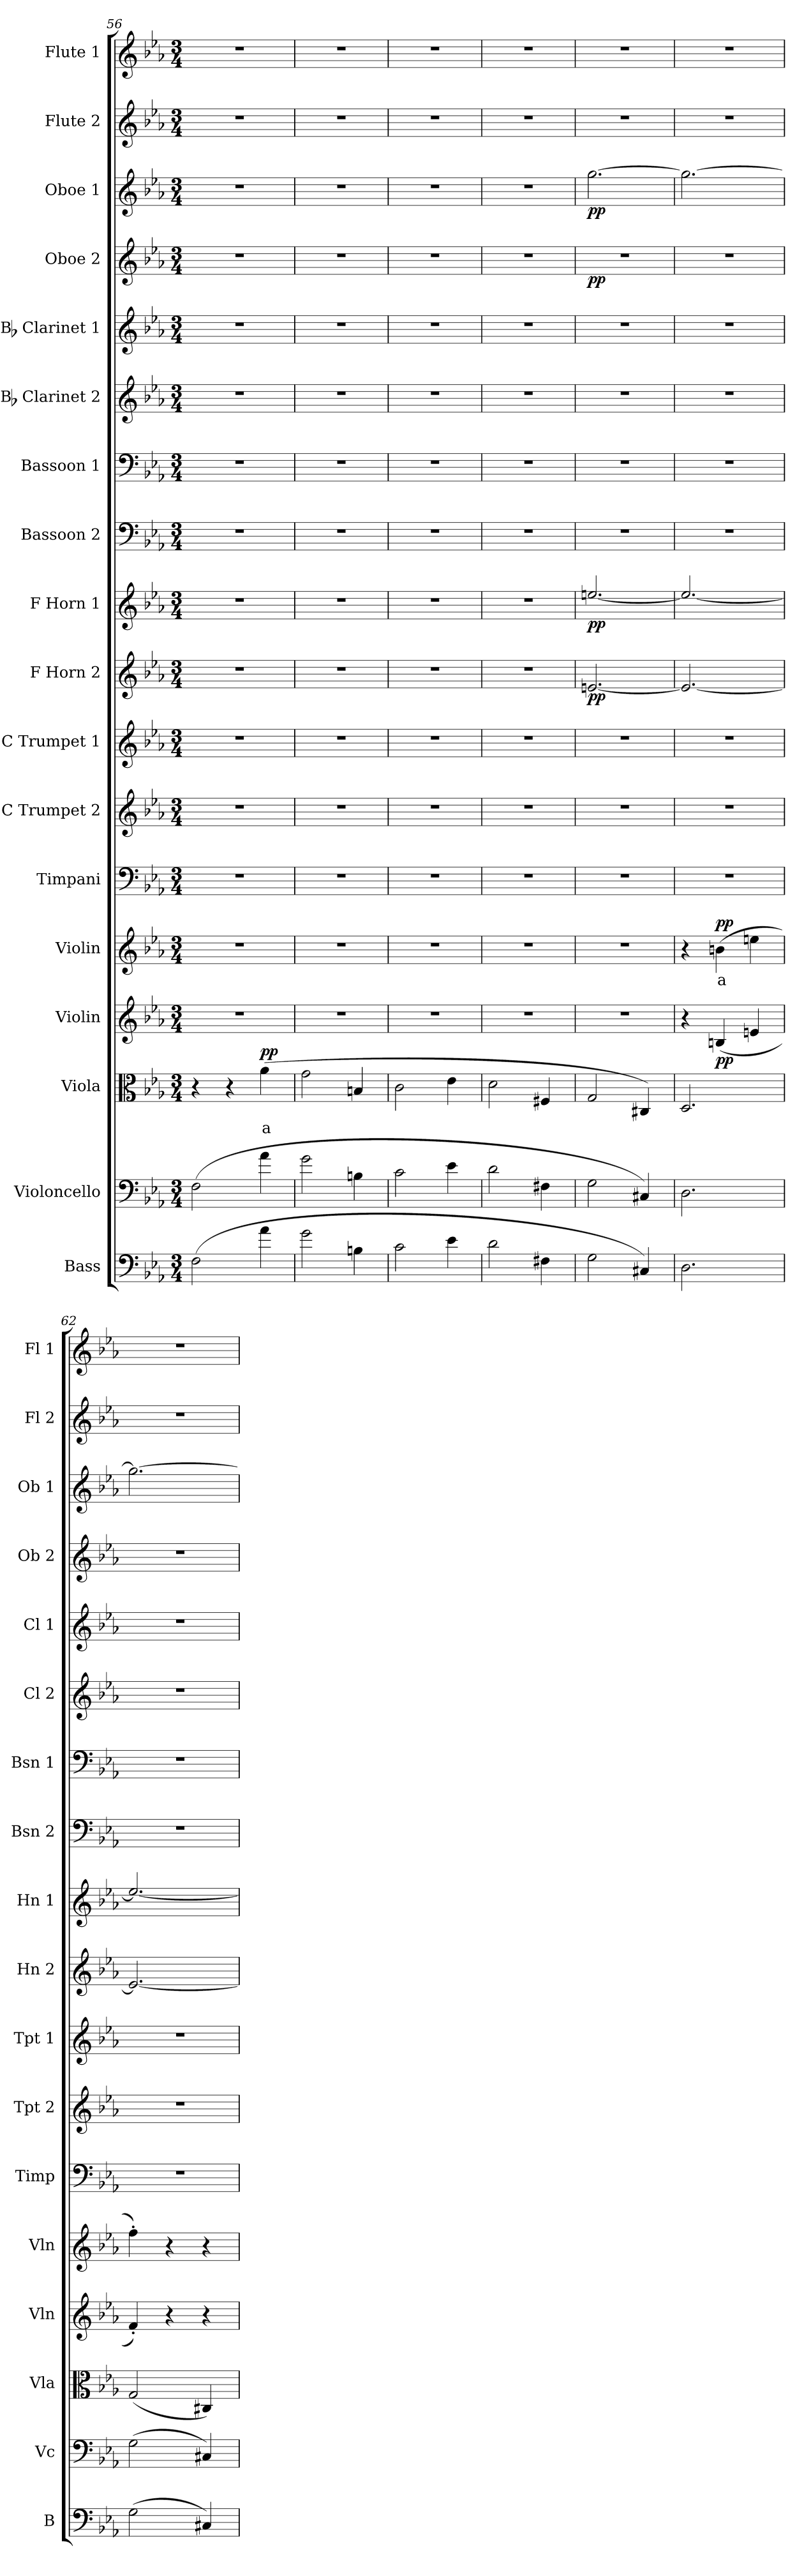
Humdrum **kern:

**kern	**kern	**kern	**text	**dynam	**kern	**dynam	**kern	**text	**dynam	**kern	**kern	**kern	**kern	**dynam	**kern	**dynam	**kern	**kern	**kern	**kern	**kern	**dynam	**kern	**dynam	**kern	**kern
*part18	*part17	*part16	*part16	*part16	*part15	*part15	*part14	*part14	*part14	*part13	*part12	*part11	*part10	*part10	*part9	*part9	*part8	*part7	*part6	*part5	*part4	*part4	*part3	*part3	*part2	*part1
*staff18	*staff17	*staff16	*staff16	*staff16	*staff15	*staff15	*staff14	*staff14	*staff14	*staff13	*staff12	*staff11	*staff10	*staff10	*staff9	*staff9	*staff8	*staff7	*staff6	*staff5	*staff4	*staff4	*staff3	*staff3	*staff2	*staff1
*I"Bass	*I"Violoncello	*I"Viola	*	*	*I"Violin	*	*I"Violin	*	*	*I"Timpani	*I"C Trumpet 2	*I"C Trumpet 1	*I"F Horn 2	*	*I"F Horn 1	*	*I"Bassoon 2	*I"Bassoon 1	*I"Bb Clarinet 2	*I"Bb Clarinet 1	*I"Oboe 2	*	*I"Oboe 1	*	*I"Flute 2	*I"Flute 1
*I'B	*I'Vc	*I'Vla	*	*	*I'Vln	*	*I'Vln	*	*	*I'Timp	*I'Tpt 2	*I'Tpt 1	*I'Hn 2	*	*I'Hn 1	*	*I'Bsn 2	*I'Bsn 1	*I'Cl 2	*I'Cl 1	*I'Ob 2	*	*I'Ob 1	*	*I'Fl 2	*I'Fl 1
*clefF4	*clefF4	*clefC3	*	*	*clefG2	*	*clefG2	*	*	*clefF4	*clefG2	*clefG2	*clefG2	*	*clefG2	*	*clefF4	*clefF4	*clefG2	*clefG2	*clefG2	*	*clefG2	*	*clefG2	*clefG2
*ITrd7c12	*	*	*	*	*	*	*	*	*	*	*	*	*ITrd4c7	*	*ITrd4c7	*	*	*	*ITrd1c2	*ITrd1c2	*	*	*	*	*	*
*k[b-e-a-]	*k[b-e-a-]	*k[b-e-a-]	*	*	*k[b-e-a-]	*	*k[b-e-a-]	*	*	*k[b-e-a-]	*k[b-e-a-]	*k[b-e-a-]	*k[b-e-a-d-]	*	*k[b-e-a-d-]	*	*k[b-e-a-]	*k[b-e-a-]	*k[b-e-a-d-g-]	*k[b-e-a-d-g-]	*k[b-e-a-]	*	*k[b-e-a-]	*	*k[b-e-a-]	*k[b-e-a-]
*M3/4	*M3/4	*M3/4	*	*	*M3/4	*	*M3/4	*	*	*M3/4	*M3/4	*M3/4	*M3/4	*	*M3/4	*	*M3/4	*M3/4	*M3/4	*M3/4	*M3/4	*	*M3/4	*	*M3/4	*M3/4
=56	=56	=56	=56	=56	=56	=56	=56	=56	=56	=56	=56	=56	=56	=56	=56	=56	=56	=56	=56	=56	=56	=56	=56	=56	=56	=56
(2FF	(2F	4r	.	.	2.r	.	2.r	.	.	2.r	2.r	2.r	2.r	.	2.r	.	2.r	2.r	2.r	2.r	2.r	.	2.r	.	2.r	2.r
.	.	4r	.	.	.	.	.	.	.	.	.	.	.	.	.	.	.	.	.	.	.	.	.	.	.	.
!	!	!	!LO:LY:b	!LO:DY:b	!	!	!	!	!	!	!	!	!	!	!	!	!	!	!	!	!	!	!	!	!	!
4A-	4a-	(4a-	a	pp	.	.	.	.	.	.	.	.	.	.	.	.	.	.	.	.	.	.	.	.	.	.
=57	=57	=57	=57	=57	=57	=57	=57	=57	=57	=57	=57	=57	=57	=57	=57	=57	=57	=57	=57	=57	=57	=57	=57	=57	=57	=57
2G	2g	2g	.	.	2.r	.	2.r	.	.	2.r	2.r	2.r	2.r	.	2.r	.	2.r	2.r	2.r	2.r	2.r	.	2.r	.	2.r	2.r
4BBn	4Bn	4Bn	.	.	.	.	.	.	.	.	.	.	.	.	.	.	.	.	.	.	.	.	.	.	.	.
=58	=58	=58	=58	=58	=58	=58	=58	=58	=58	=58	=58	=58	=58	=58	=58	=58	=58	=58	=58	=58	=58	=58	=58	=58	=58	=58
2C	2c	2c	.	.	2.r	.	2.r	.	.	2.r	2.r	2.r	2.r	.	2.r	.	2.r	2.r	2.r	2.r	2.r	.	2.r	.	2.r	2.r
4E-	4e-	4e-	.	.	.	.	.	.	.	.	.	.	.	.	.	.	.	.	.	.	.	.	.	.	.	.
=59	=59	=59	=59	=59	=59	=59	=59	=59	=59	=59	=59	=59	=59	=59	=59	=59	=59	=59	=59	=59	=59	=59	=59	=59	=59	=59
2D	2d	2d	.	.	2.r	.	2.r	.	.	2.r	2.r	2.r	2.r	.	2.r	.	2.r	2.r	2.r	2.r	2.r	.	2.r	.	2.r	2.r
4FF#X	4F#X	4F#X	.	.	.	.	.	.	.	.	.	.	.	.	.	.	.	.	.	.	.	.	.	.	.	.
=60	=60	=60	=60	=60	=60	=60	=60	=60	=60	=60	=60	=60	=60	=60	=60	=60	=60	=60	=60	=60	=60	=60	=60	=60	=60	=60
!	!	!	!	!	!	!	!	!	!	!	!	!	!	!LO:DY:b	!	!LO:DY:b	!	!	!	!	!	!LO:DY:b	!	!LO:DY:b	!	!
2GG	2G	2G	.	.	2.r	.	2.r	.	.	2.r	2.r	2.r	[2.An/	pp	[2.an/	pp	2.r	2.r	2.r	2.r	2.r	pp	[2.gg	pp	2.r	2.r
4CC#X)	4C#X)	4C#X)	.	.	.	.	.	.	.	.	.	.	.	.	.	.	.	.	.	.	.	.	.	.	.	.
=61	=61	=61	=61	=61	=61	=61	=61	=61	=61	=61	=61	=61	=61	=61	=61	=61	=61	=61	=61	=61	=61	=61	=61	=61	=61	=61
2.DD	2.D	2.D	.	.	4r	.	4r	.	.	2.r	2.r	2.r	2.A/_	.	2.a/_	.	2.r	2.r	2.r	2.r	2.r	.	2.gg_	.	2.r	2.r
!	!	!	!	!	!	!LO:DY:b	!	!LO:LY:b	!LO:DY:b	!	!	!	!	!	!	!	!	!	!	!	!	!	!	!	!	!
.	.	.	.	.	(4Bn	pp	(4bn	a	pp	.	.	.	.	.	.	.	.	.	.	.	.	.	.	.	.	.
.	.	.	.	.	4en	.	4een	.	.	.	.	.	.	.	.	.	.	.	.	.	.	.	.	.	.	.
=62	=62	=62	=62	=62	=62	=62	=62	=62	=62	=62	=62	=62	=62	=62	=62	=62	=62	=62	=62	=62	=62	=62	=62	=62	=62	=62
(2GG	(2G	(2G	.	.	4f')	.	4ff')	.	.	2.r	2.r	2.r	2.A/_	.	2.a/_	.	2.r	2.r	2.r	2.r	2.r	.	2.gg_	.	2.r	2.r
.	.	.	.	.	4r	.	4r	.	.	.	.	.	.	.	.	.	.	.	.	.	.	.	.	.	.	.
4CC#X)	4C#X)	4C#X)	.	.	4r	.	4r	.	.	.	.	.	.	.	.	.	.	.	.	.	.	.	.	.	.	.
=	=	=	=	=	=	=	=	=	=	=	=	=	=	=	=	=	=	=	=	=	=	=	=	=	=	=
*-	*-	*-	*-	*-	*-	*-	*-	*-	*-	*-	*-	*-	*-	*-	*-	*-	*-	*-	*-	*-	*-	*-	*-	*-	*-	*-
